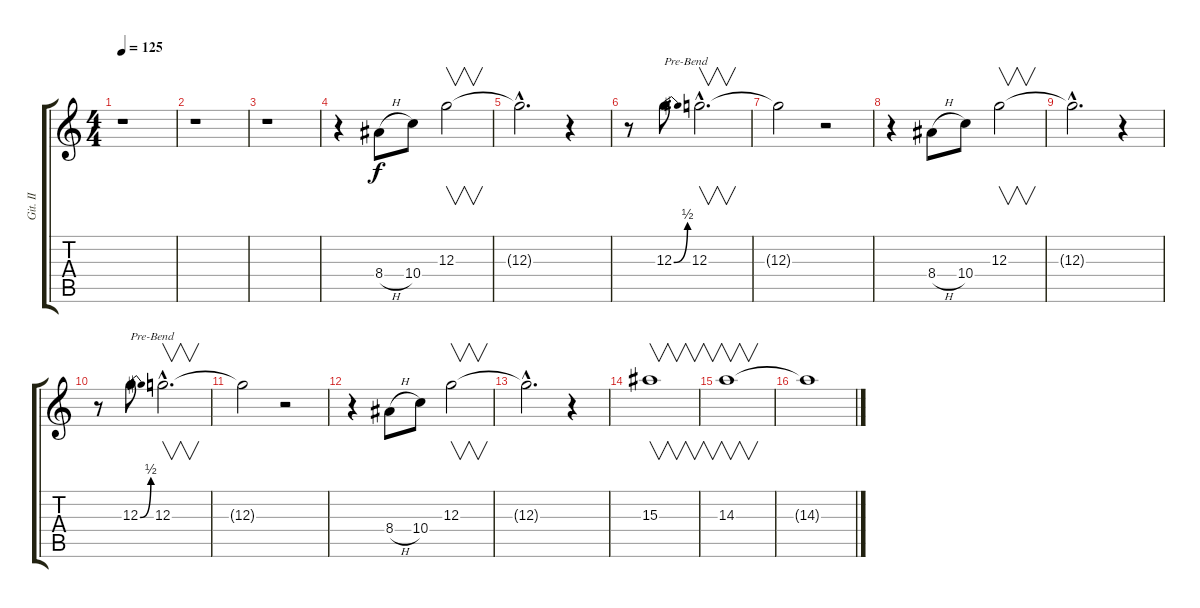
\track ("Git. II" "Git. II") {instrument overdrivenguitar}
\staff {score tabs}
\tuning (E4 B3 G3 D3 A2 E2) {hide}
\ts (4 4)
\tempo 125
\clef g2
\ks c
r.1{dy f} |
r.1 |
r.1 |
r.4 8.4{h}.8 10.4.8 12.3.2{v} |
12.3{hac t}.2{d} r.4 |
r.8 12.3{be (bend 0 0 60 2)}.8{txt "Pre-Bend"} 12.3{hac}.2{v d} |
12.3{t}.2 r.2 |
r.4 8.4{h}.8 10.4.8 12.3.2{v} |
12.3{hac t}.2{d} r.4 |
r.8 12.3{be (bend 0 0 60 2)}.8{txt "Pre-Bend"} 12.3{hac}.2{v d} |
12.3{t}.2 r.2 |
r.4 8.4{h}.8 10.4.8 12.3.2{v} |
12.3{hac t}.2{d} r.4 |
15.3.1{v} |
14.3.1{v} |
14.3{t}.1
